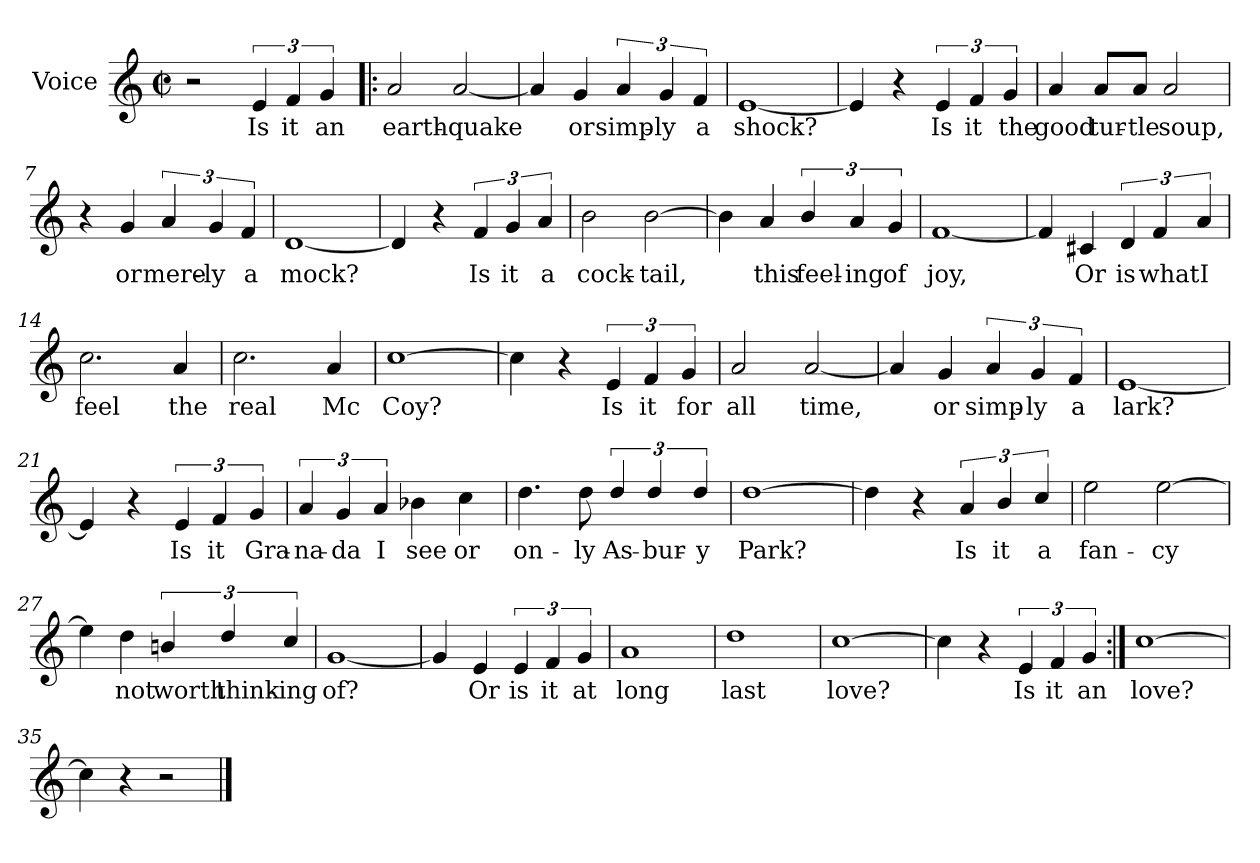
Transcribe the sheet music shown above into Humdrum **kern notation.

**kern	**text
*part1	*part1
*staff1	*staff1
*I"Voice	*
*clefG2	*
*k[]	*
*C:	*
*M2/2	*
*met(c|)	*
=1	=1
2r	.
6e/	Is
6f/	it
6g/	an
=2!|:	=2!|:
2a/	earth-
[2a/	-quake
=3	=3
4a/]	.
4g/	or
6a/	simp-
6g/	-ly
6f/	a
=4	=4
[1e	shock?
=5	=5
4e/]	.
4r	.
6e/	Is
6f/	it
6g/	the
!!LO:LB:g=z
=6	=6
4a/	good
8a/L	tur-
8a/J	-tle
2a/	soup,
=7	=7
4r	.
4g/	or
6a/	mere-
6g/	-ly
6f/	a
=8	=8
[1d	mock?
=9	=9
4d/]	.
4r	.
6f/	Is
6g/	it
6a/	a
=10	=10
2b\	cock-
[2b\	-tail,
!!LO:LB:g=z
=11	=11
4b\]	.
4a/	this
6b/	feel-
6a/	-ing
6g/	of
=12	=12
[1f	joy,
=13	=13
4f/]	.
4c#X/	Or
6d/	is
6f/	what
6a/	I
=14	=14
2.cc\	feel
4a/	the
=15	=15
2.cc\	real
4a/	Mc
!!LO:LB:g=z
=16	=16
[1cc	Coy?
=17	=17
4cc\]	.
4r	.
6e/	Is
6f/	it
6g/	for
=18	=18
2a/	all
[2a/	time,
=19	=19
4a/]	.
4g/	or
6a/	simp-
6g/	-ly
6f/	a
=20	=20
[1e	lark?
!!LO:LB:g=z
=21	=21
4e/]	.
4r	.
6e/	Is
6f/	it
6g/	Gra-
=22	=22
6a/	-na-
6g/	-da
6a/	I
4b-X\	see
4cc\	or
=23	=23
4.dd\	on-
8dd\	-ly
6dd/	As-
6dd/	bur-
6dd/	-y
=24	=24
[1dd	Park?
=25	=25
4dd\]	.
4r	.
6a/	Is
6b/	it
6cc/	a
!!LO:LB:g=z
=26	=26
2ee\	fan-
[2ee\	-cy
=27	=27
4ee\]	.
4dd\	not
6bn/	worth
6dd/	think-
6cc/	-ing
=28	=28
[1g	of?
=29	=29
4g/]	.
4e/	Or
6e/	is
6f/	it
6g/	at
=30	=30
1a	long
!!LO:LB:g=z
=31	=31
1dd	last
=32	=32
[1cc	love?
=33	=33
4cc\]	.
4r	.
6e/	Is
6f/	it
6g/	an
=34:|!	=34:|!
[1cc	love?
=35	=35
4cc\]	.
4r	.
2r	.
==	==
*-	*-
